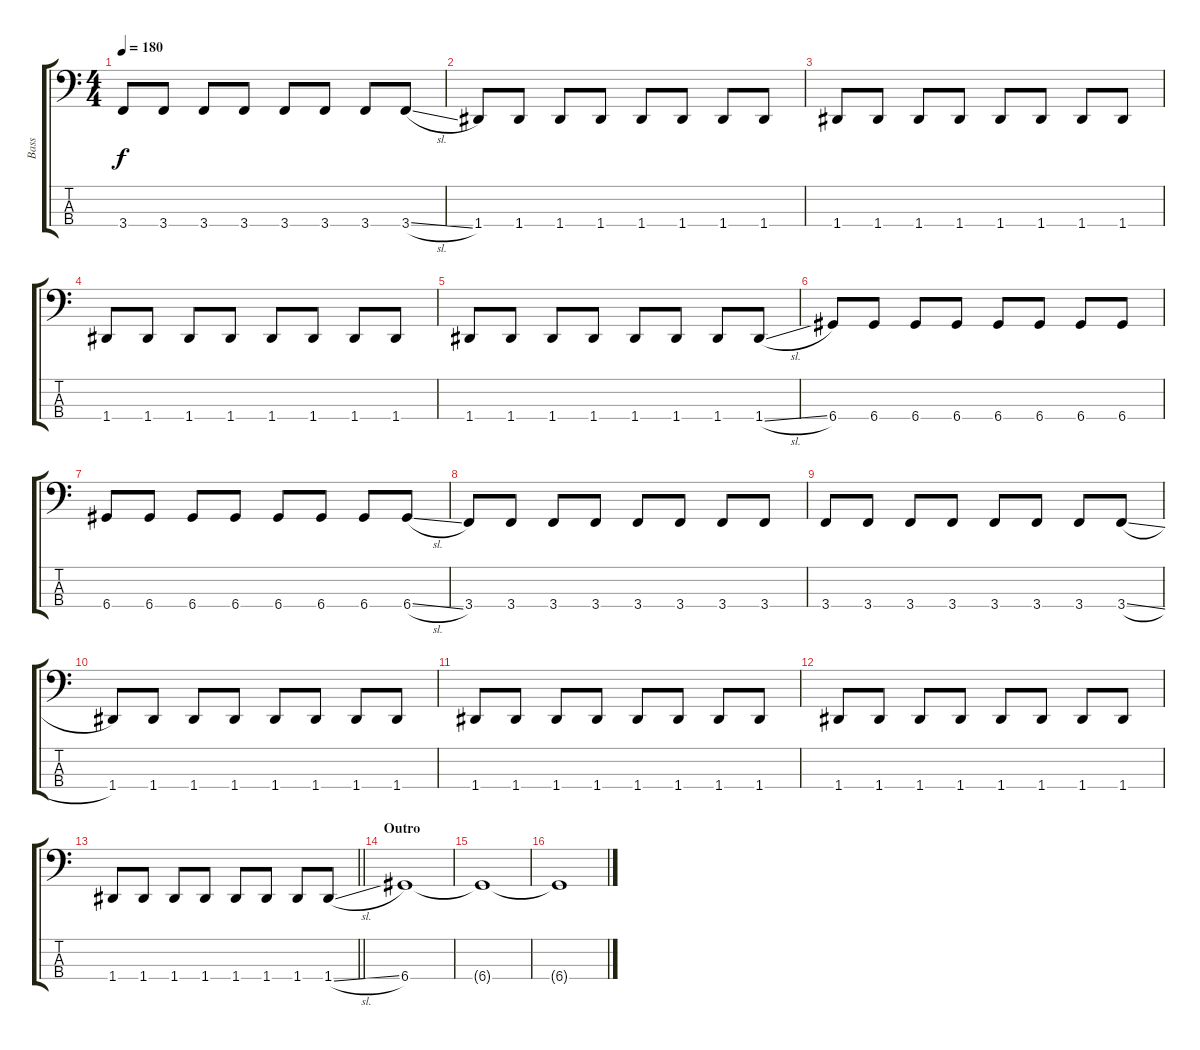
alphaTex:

\track ("Bass" "Bass") {instrument electricbassfinger}
\staff {score tabs}
\tuning (F2 C2 G1 D1) {hide}
\ts (4 4)
\tempo 180
\clef f4
\ks c
3.4.8{dy f} 3.4.8 3.4.8 3.4.8 3.4.8 3.4.8 3.4.8 3.4{sl}.8 |
1.4.8 1.4.8 1.4.8 1.4.8 1.4.8 1.4.8 1.4.8 1.4.8 |
1.4.8 1.4.8 1.4.8 1.4.8 1.4.8 1.4.8 1.4.8 1.4.8 |
1.4.8 1.4.8 1.4.8 1.4.8 1.4.8 1.4.8 1.4.8 1.4.8 |
1.4.8 1.4.8 1.4.8 1.4.8 1.4.8 1.4.8 1.4.8 1.4{sl}.8 |
6.4.8 6.4.8 6.4.8 6.4.8 6.4.8 6.4.8 6.4.8 6.4.8 |
6.4.8 6.4.8 6.4.8 6.4.8 6.4.8 6.4.8 6.4.8 6.4{sl}.8 |
3.4.8 3.4.8 3.4.8 3.4.8 3.4.8 3.4.8 3.4.8 3.4.8 |
3.4.8 3.4.8 3.4.8 3.4.8 3.4.8 3.4.8 3.4.8 3.4{sl}.8 |
1.4.8 1.4.8 1.4.8 1.4.8 1.4.8 1.4.8 1.4.8 1.4.8 |
1.4.8 1.4.8 1.4.8 1.4.8 1.4.8 1.4.8 1.4.8 1.4.8 |
1.4.8 1.4.8 1.4.8 1.4.8 1.4.8 1.4.8 1.4.8 1.4.8 |
\barLineRight lightlight
1.4.8 1.4.8 1.4.8 1.4.8 1.4.8 1.4.8 1.4.8 1.4{sl}.8 |
\section ("" "Outro")
6.4.1 |
6.4{t}.1 |
6.4{t}.1
